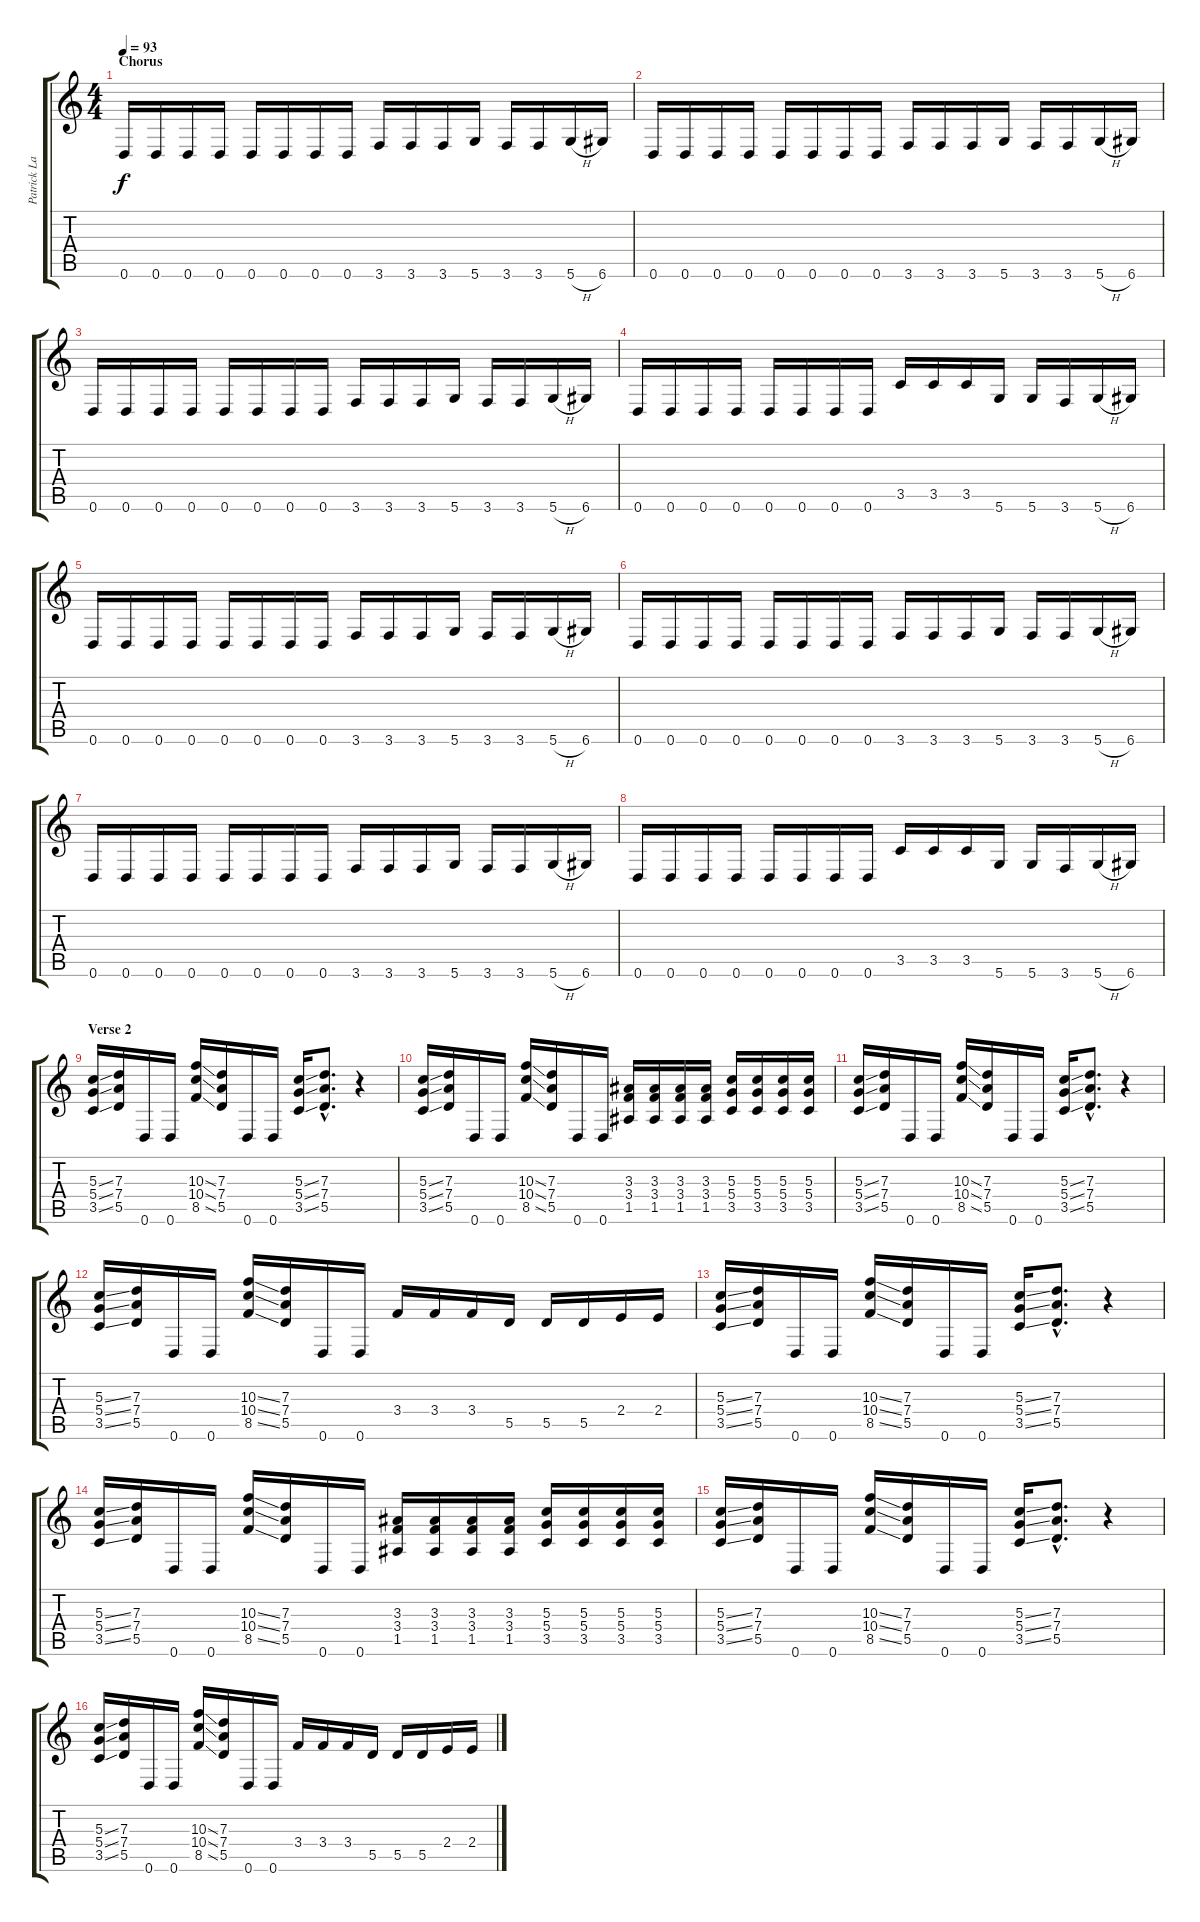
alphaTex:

\track ("Patrick Lachman" "Patrick La") {instrument distortionguitar}
\staff {score tabs}
\tuning (E4 B3 G3 D3 A2 D2) {hide}
\ts (4 4)
\section ("" "Chorus")
\tempo 93
\clef g2
\ks c
0.6.16{dy f} 0.6.16 0.6.16 0.6.16 0.6.16 0.6.16 0.6.16 0.6.16 3.6.16 3.6.16 3.6.16 5.6.16 3.6.16 3.6.16 5.6{h}.16 6.6.16 |
0.6.16 0.6.16 0.6.16 0.6.16 0.6.16 0.6.16 0.6.16 0.6.16 3.6.16 3.6.16 3.6.16 5.6.16 3.6.16 3.6.16 5.6{h}.16 6.6.16 |
0.6.16 0.6.16 0.6.16 0.6.16 0.6.16 0.6.16 0.6.16 0.6.16 3.6.16 3.6.16 3.6.16 5.6.16 3.6.16 3.6.16 5.6{h}.16 6.6.16 |
0.6.16 0.6.16 0.6.16 0.6.16 0.6.16 0.6.16 0.6.16 0.6.16 3.5.16 3.5.16 3.5.16 5.6.16 5.6.16 3.6.16 5.6{h}.16 6.6.16 |
0.6.16 0.6.16 0.6.16 0.6.16 0.6.16 0.6.16 0.6.16 0.6.16 3.6.16 3.6.16 3.6.16 5.6.16 3.6.16 3.6.16 5.6{h}.16 6.6.16 |
0.6.16 0.6.16 0.6.16 0.6.16 0.6.16 0.6.16 0.6.16 0.6.16 3.6.16 3.6.16 3.6.16 5.6.16 3.6.16 3.6.16 5.6{h}.16 6.6.16 |
0.6.16 0.6.16 0.6.16 0.6.16 0.6.16 0.6.16 0.6.16 0.6.16 3.6.16 3.6.16 3.6.16 5.6.16 3.6.16 3.6.16 5.6{h}.16 6.6.16 |
0.6.16 0.6.16 0.6.16 0.6.16 0.6.16 0.6.16 0.6.16 0.6.16 3.5.16 3.5.16 3.5.16 5.6.16 5.6.16 3.6.16 5.6{h}.16 6.6.16 |
\section ("" "Verse 2")
(5.3{ss} 5.4{ss} 3.5{ss}).16 (7.3 7.4 5.5).16 0.6.16 0.6.16 (10.3{ss} 10.4{ss} 8.5{ss}).16 (7.3 7.4 5.5).16 0.6.16 0.6.16 (5.3{ss} 5.4{ss} 3.5{ss}).16 (7.3{hac} 7.4{hac} 5.5{hac}).8{d} r.4 |
(5.3{ss} 5.4{ss} 3.5{ss}).16 (7.3 7.4 5.5).16 0.6.16 0.6.16 (10.3{ss} 10.4{ss} 8.5{ss}).16 (7.3 7.4 5.5).16 0.6.16 0.6.16 (3.3 3.4 1.5).16 (3.3 3.4 1.5).16 (3.3 3.4 1.5).16 (3.3 3.4 1.5).16 (5.3 5.4 3.5).16 (5.3 5.4 3.5).16 (5.3 5.4 3.5).16 (5.3 5.4 3.5).16 |
(5.3{ss} 5.4{ss} 3.5{ss}).16 (7.3 7.4 5.5).16 0.6.16 0.6.16 (10.3{ss} 10.4{ss} 8.5{ss}).16 (7.3 7.4 5.5).16 0.6.16 0.6.16 (5.3{ss} 5.4{ss} 3.5{ss}).16 (7.3{hac} 7.4{hac} 5.5{hac}).8{d} r.4 |
(5.3{ss} 5.4{ss} 3.5{ss}).16 (7.3 7.4 5.5).16 0.6.16 0.6.16 (10.3{ss} 10.4{ss} 8.5{ss}).16 (7.3 7.4 5.5).16 0.6.16 0.6.16 3.4.16 3.4.16 3.4.16 5.5.16 5.5.16 5.5.16 2.4.16 2.4.16 |
(5.3{ss} 5.4{ss} 3.5{ss}).16 (7.3 7.4 5.5).16 0.6.16 0.6.16 (10.3{ss} 10.4{ss} 8.5{ss}).16 (7.3 7.4 5.5).16 0.6.16 0.6.16 (5.3{ss} 5.4{ss} 3.5{ss}).16 (7.3{hac} 7.4{hac} 5.5{hac}).8{d} r.4 |
(5.3{ss} 5.4{ss} 3.5{ss}).16 (7.3 7.4 5.5).16 0.6.16 0.6.16 (10.3{ss} 10.4{ss} 8.5{ss}).16 (7.3 7.4 5.5).16 0.6.16 0.6.16 (3.3 3.4 1.5).16 (3.3 3.4 1.5).16 (3.3 3.4 1.5).16 (3.3 3.4 1.5).16 (5.3 5.4 3.5).16 (5.3 5.4 3.5).16 (5.3 5.4 3.5).16 (5.3 5.4 3.5).16 |
(5.3{ss} 5.4{ss} 3.5{ss}).16 (7.3 7.4 5.5).16 0.6.16 0.6.16 (10.3{ss} 10.4{ss} 8.5{ss}).16 (7.3 7.4 5.5).16 0.6.16 0.6.16 (5.3{ss} 5.4{ss} 3.5{ss}).16 (7.3{hac} 7.4{hac} 5.5{hac}).8{d} r.4 |
(5.3{ss} 5.4{ss} 3.5{ss}).16 (7.3 7.4 5.5).16 0.6.16 0.6.16 (10.3{ss} 10.4{ss} 8.5{ss}).16 (7.3 7.4 5.5).16 0.6.16 0.6.16 3.4.16 3.4.16 3.4.16 5.5.16 5.5.16 5.5.16 2.4.16 2.4.16
